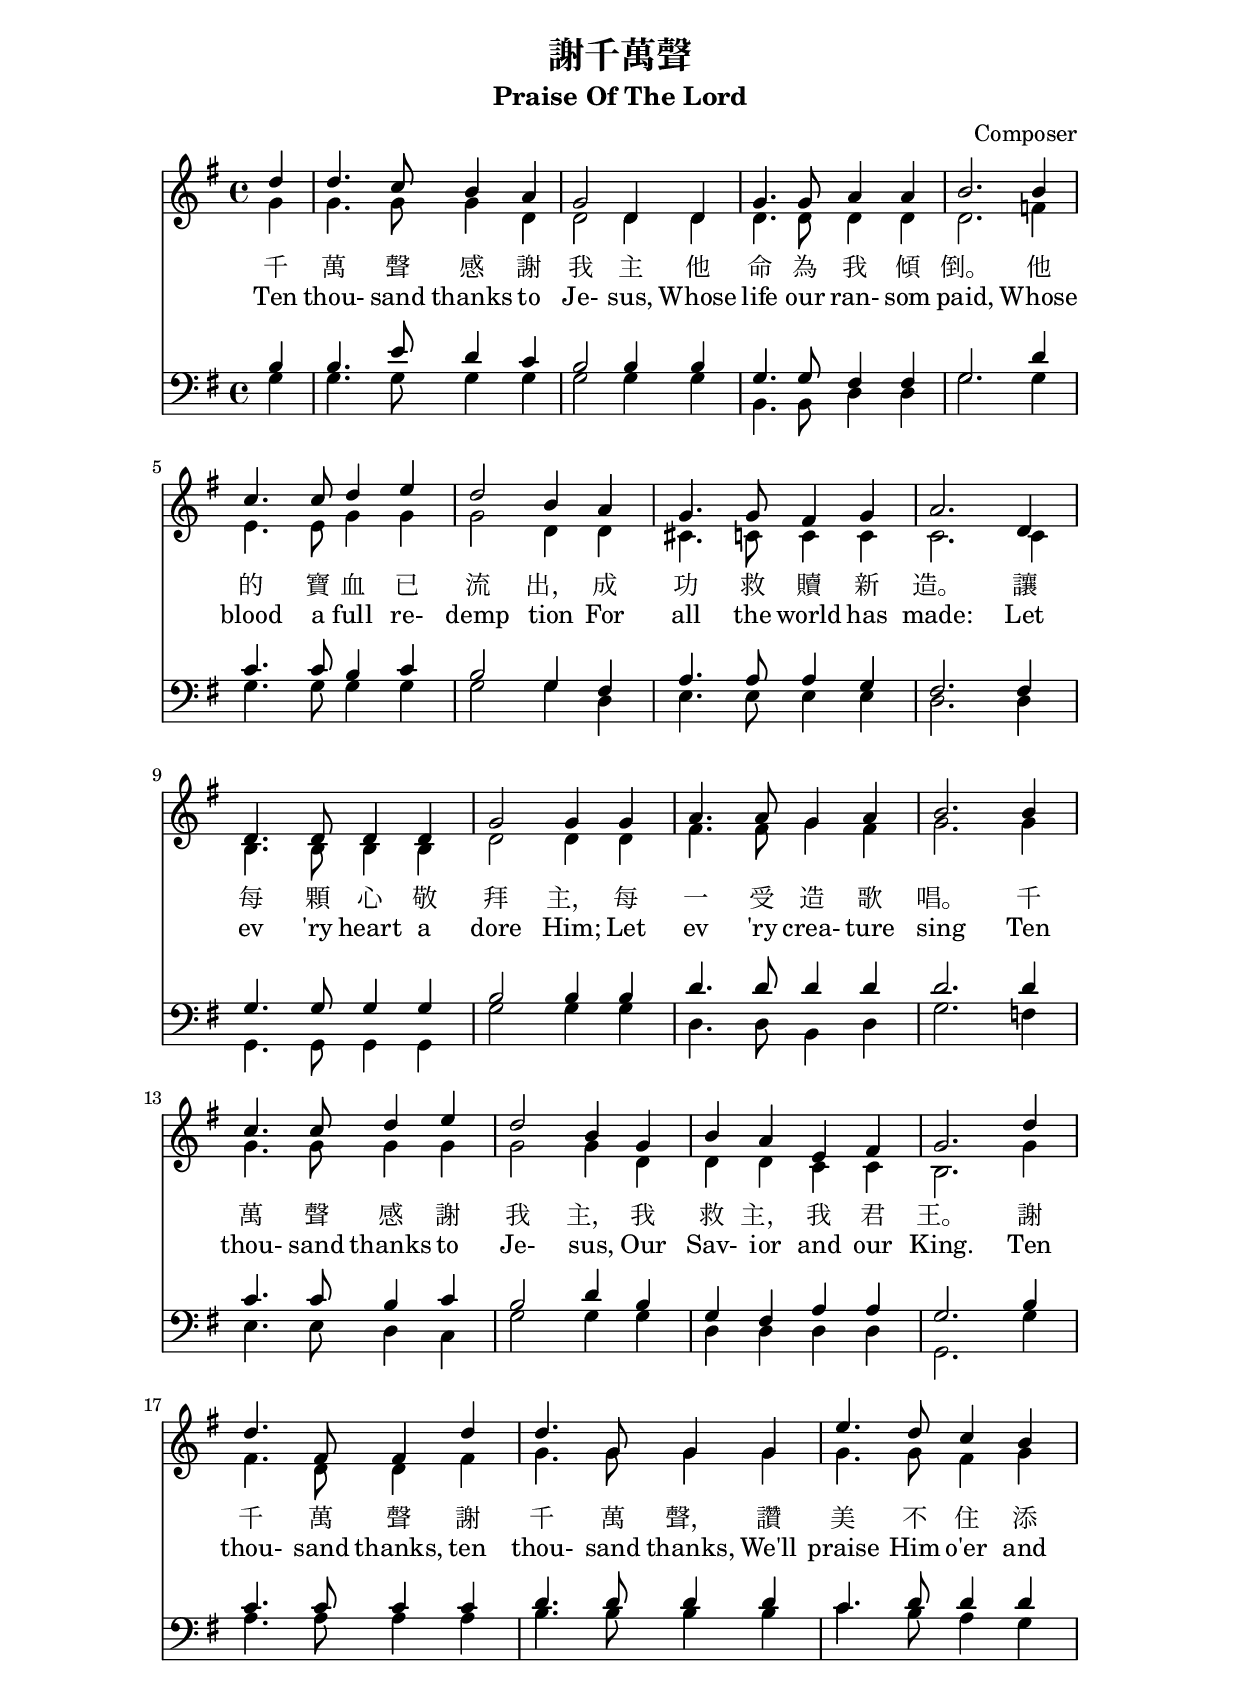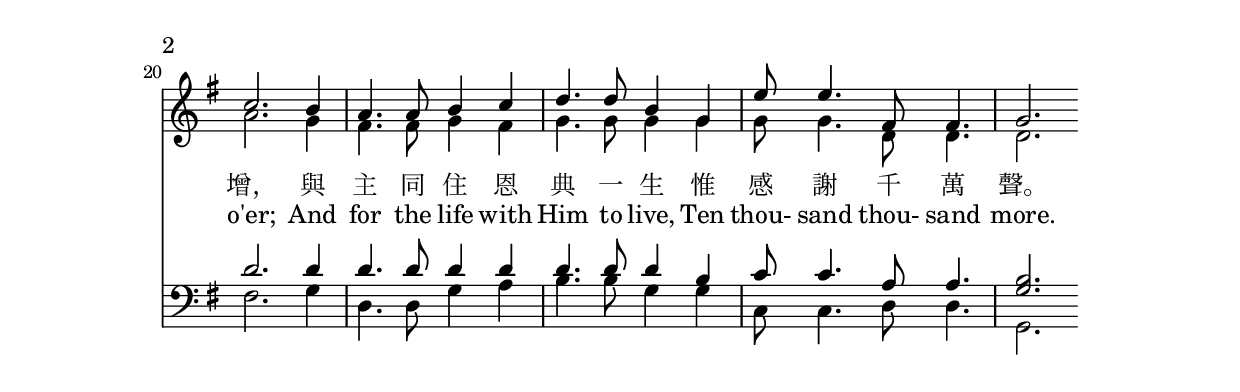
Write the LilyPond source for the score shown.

%\version  "2.18"

\paper{
  top-margin = 0.5\in
  indent = 0\mm
  line-width = 155\mm
}
\header {
  title = "謝千萬聲"
  subtitle = "Praise Of The Lord"
  composer = "Composer"
}
global= {
  \time 4/4
  \key g \major
}

nl = {\bar "" \break} % make a new line 後起拍
%nl = { }

soprano = {
  \relative c' {
    \clef "treble"
    \global
    \partial 4 
    d'4 | d4. c8    b4   a  | g2      d4 d | g4.  g8  a4    a     | b2.  %1
    b4  | c4. c8    d4   e  | d2      b4 a | g4.  g8  fis4  g     | a2.  %5
    d,4 | d4. d8    d4   d  | g2      g4 g | a4.  a8  g4    a     | b2.  %9
    b4  | c4. c8    d4   e  | d2      b4 g | b    a   e     fis   | g2.  %13
    d'4 | d4. fis,8 fis4 d' | d4. g,8 g4 g | e'4. d8  c4    b     | c2.  %17
    b4  | a4. a8    b4   c  | d4. d8  b4 g | e'8  e4. fis,8 fis4. | g2.  %21
  }
}
alto ={
  \relative c' {
    \clef "treble"
    \global
    \partial 4
    g'4  | g4.   g8    g4   d    | d2      d4 d  | d4.   d8   d4   d   | d2.  %1
    f4   | e4.   e8    g4   g    | g2      d4 d  | cis4. c8   c4   c   | c2.  %5
    c4   | b4.   b8    b4   b    | d2      d4 d  | fis4. fis8 g4   fis | g2.  %9
    g4   | g4.   g8    g4   g    | g2      g4 d  | d     d    c    c   | b2.  %13
    g'4  | fis4. d8    d4   fis  | g4. g8 g4 g   | g4.   g8   fis4 g   | a2.  %17
    g4   | fis4. fis8  g4   fis  | g4. g8  g4 g  | g8    g4.  d8   d4. | d2.  %21
  }
}
tenor ={
  \relative c' {
    \clef bass
    \global
    \partial 4
    b4   | b4.   e8    d4   c | b2      b4 b   | g4.   g8   fis4 fis | g2.  %1
    d'4  | c4.   c8    b4   c | b2      g4 fis | a4.   a8   a4   g   | fis2.  %5
    fis4 | g4.   g8    g4   g | b2      b4 b   | d4.   d8   d4   d   | d2.  %9
    d4   | c4.   c8    b4   c | b2      d4 b   | g     fis  a    a   | g2.  %13
    b4   | c4.   c8    c4   c | d4.  d8 d4 d   | c4.   d8   d4   d   | d2.  %17
    d4   | d4.   d8    d4   d | d4.  d8 d4 b   | c8    c4.  a8   a4. | << b2. g >> %21
  }
}
bass ={
  \relative c' {
    \clef bass
    \global
    \partial 4
    g4  | g4.  g8    g4   g  | g2      g4 g | b,4.  b8   d4  d    | g2.  %1
    g4  | g4.  g8    g4   g  | g2      g4 d | e4.   e8   e4  e    | d2.  %5
    d4  | g,4. g8    g4   g  | g'2     g4 g | d4.   d8   b4  d    | g2.  %9
    f4  | e4.  e8    d4   c  | g'2     g4 g | d     d    d   d    | g,2.  %13
    g'4 | a4.  a8    a4   a  | b4.  b8 b4 b | c4.   b8   a4  g    | fis2.  %17
    g4  | d4.  d8    g4   a  | b4.  b8 g4 g | c,8   c4.  d8  d4.  | g,2.  %21
  }
}

textOneCn = \lyricmode {
  千 萬 聲 感 謝 我 主 他 命 為 我 傾 倒。 他 的 寶 血 已 流 出， 成 功 救 贖 新 造。 
  讓 每 顆 心 敬 拜 主， 每 一 受 造 歌 唱。 千 萬 聲 感 謝 我 主， 我 救 主， 我 君 王。
  謝 千 萬 聲 謝 千 萬 聲， 讚 美 不 住 添 增， 與 主 同 住 恩 典 一 生 惟 感 謝 千 萬 聲。
}

textOneEn = \lyricmode {
  Ten thou- sand thanks to Je- sus, Whose life our ran- som paid, 
  Whose blood a full re- demp tion For all the world has made: 
  Let ev 'ry heart a dore Him; Let ev 'ry crea- ture sing 
  Ten thou- sand thanks to Je- sus, Our Sav- ior and our King.
  Ten thou- sand thanks, ten thou- sand thanks, We'll praise Him o'er and o'er; 
  And for the life with Him to live, Ten thou- sand thou- sand more.
}



\score {
  <<
    \new Staff {
      \new Voice { << \soprano \\ \alto >> }
    }
    \addlyrics \textOneCn
    \addlyrics \textOneEn
    \new Staff {
      \new Voice { << \tenor   \\ \bass >> }
    }
  >>
  \layout {}
  \midi {\tempo 4 = 140}
}

